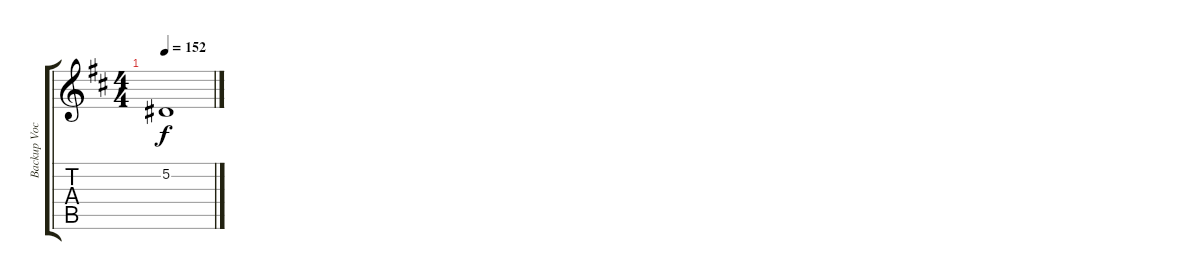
\track ("Backup Vocals" "Backup Voc") {instrument altosax}
\staff {score tabs}
\tuning (Eb4 Bb3 Gb3 Db3 Ab2 Eb2) {hide}
\ts (4 4)
\tempo 152
\clef g2
\ks d
5.2.1{dy f}
